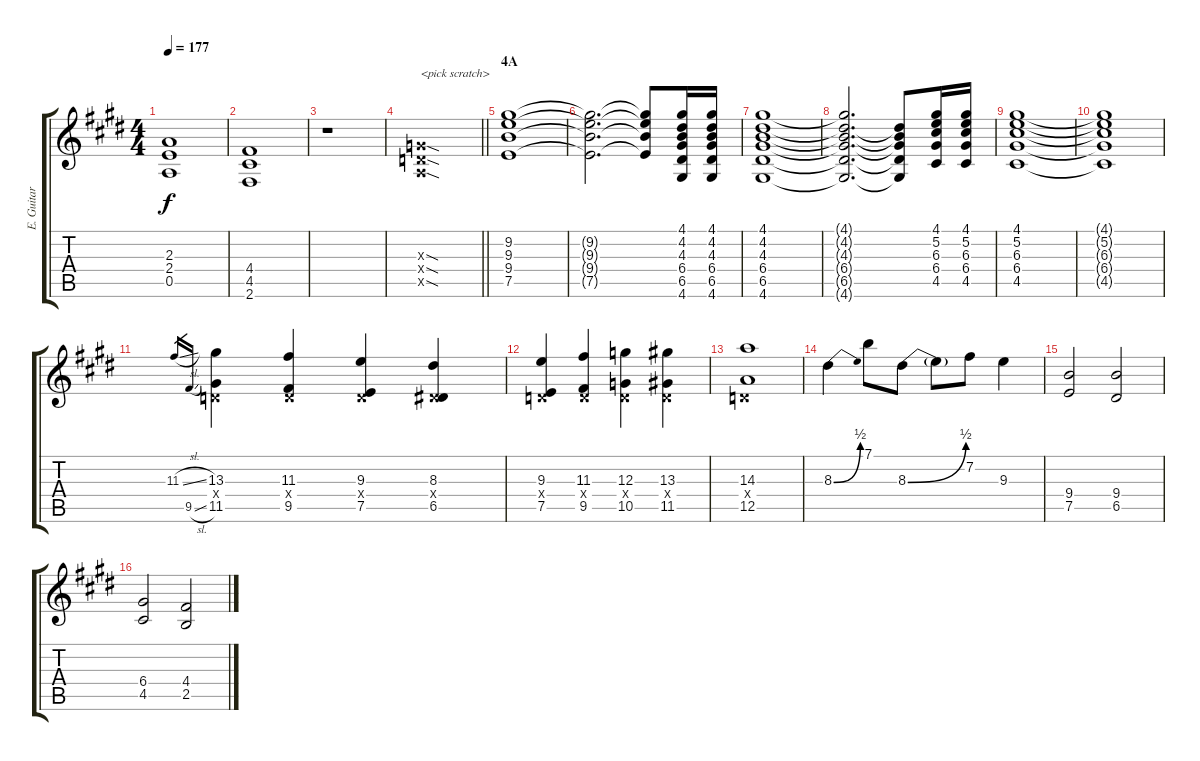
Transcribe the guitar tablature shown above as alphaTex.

\track ("E. Guitar II" "E. Guitar ") {instrument overdrivenguitar}
\staff {score tabs}
\tuning (E4 B3 G3 D3 A2 E2) {hide}
\ts (4 4)
\tempo 177
\clef g2
\ks e
(2.3 2.4 0.5).1{dy f} |
(4.4 4.5 2.6).1 |
r.1 |
\barLineRight lightlight
(0.3{sod x} 0.4{sod x} 0.5{sod x}).1{txt "<pick scratch>"} |
\section ("" "4A")
(9.2 9.3 9.4 7.5).1 |
(9.2{t} 9.3{t} 9.4{t} 7.5{t}).2{d} (9.2{t} 9.3{t} 9.4{t} 7.5{t}).8 (4.1 4.2 4.3 6.4 6.5 4.6).16 (4.1 4.2 4.3 6.4 6.5 4.6).16 |
(4.1 4.2 4.3 6.4 6.5 4.6).1 |
(4.1{t} 4.2{t} 4.3{t} 6.4{t} 6.5{t} 4.6{t}).2{d} (4.2{t} 4.3{t} 6.4{t} 6.5{t} 4.6{t}).8 (4.1 5.2 6.3 6.4 4.5).16 (4.1 5.2 6.3 6.4 4.5).16 |
(4.1 5.2 6.3 6.4 4.5).1 |
(4.1{t} 5.2{t} 6.3{t} 6.4{t} 4.5{t}).1 |
11.3{sl}.16{gr} 9.5{sl}.16{gr} (13.3 0.4{x} 11.5).4 (11.3 0.4{x} 9.5).4 (9.3 0.4{x} 7.5).4 (8.3 0.4{x} 6.5).4 |
(9.3 0.4{x} 7.5).4 (11.3 0.4{x} 9.5).4 (12.3 0.4{x} 10.5).4 (13.3 0.4{x} 11.5).4 |
(14.3 0.4{x} 12.5).1 |
8.3{be (bend 0 0 60 2)}.4 7.1.8 8.3{be (bend 0 0 60 2)}.8 8.3{t}.8 7.2.8 9.3.4 |
(9.4 7.5).2 (9.4 6.5).2 |
(6.4 4.5).2 (4.4 2.5).2
